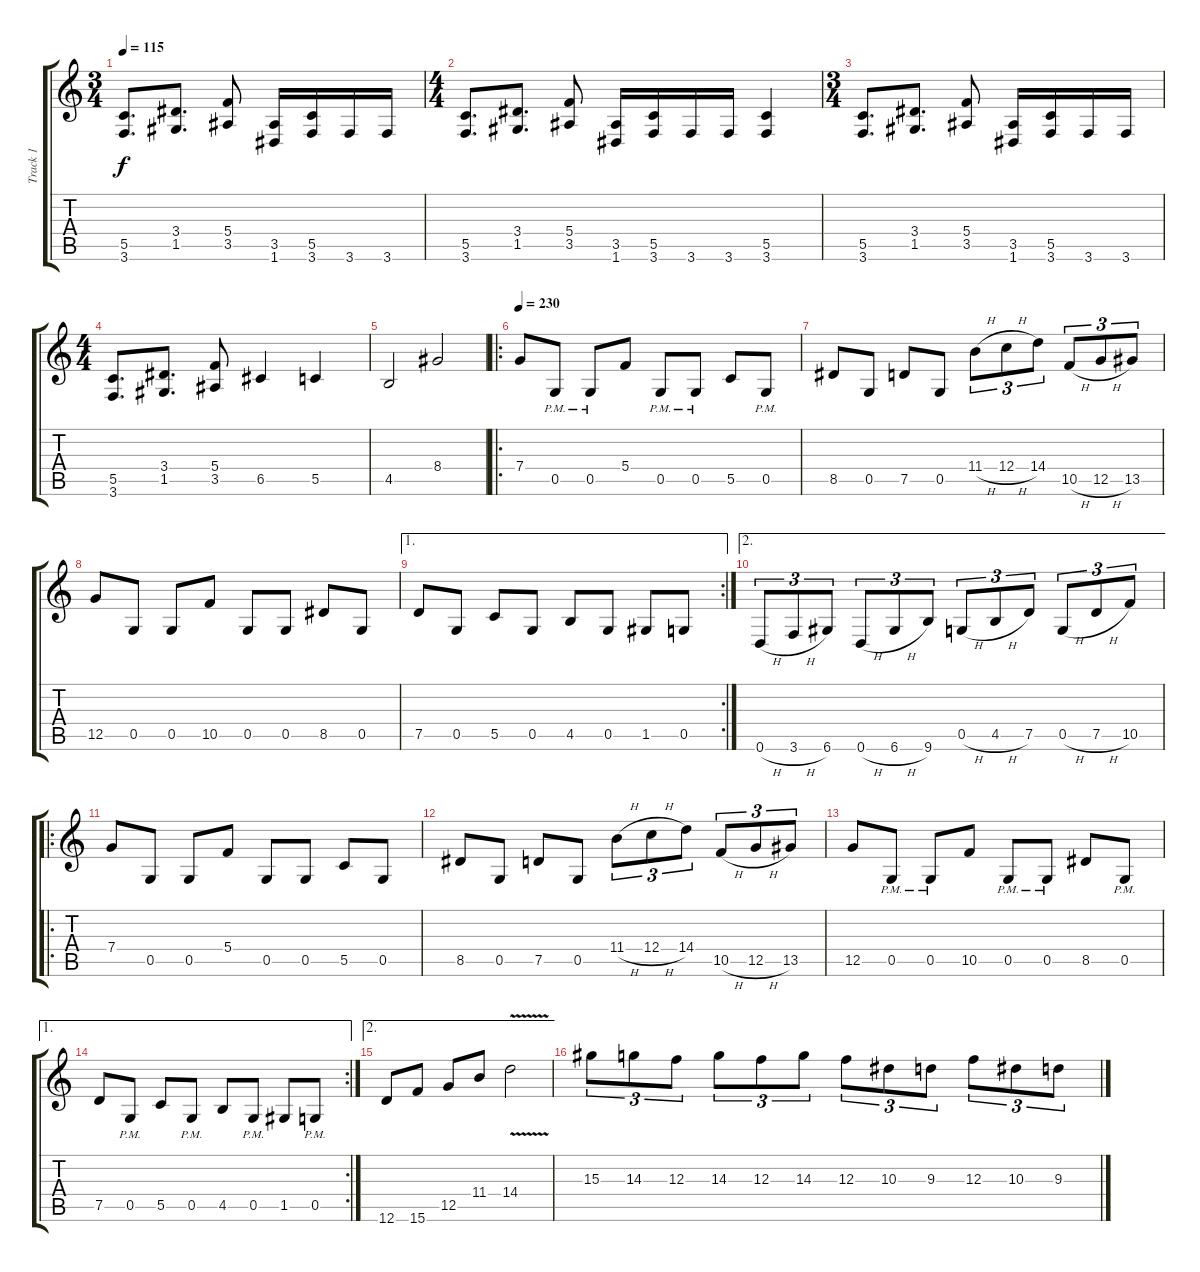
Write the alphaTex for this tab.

\track ("Track 1" "Track 1") {instrument distortionguitar}
\staff {score tabs}
\tuning (D4 A3 F3 C3 G2 D2) {hide}
\ts (3 4)
\tempo 115
\clef g2
\ks c
(5.5 3.6).8{d dy f} (3.4 1.5).8{d} (5.4 3.5).8 (3.5 1.6).16 (5.5 3.6).16 3.6.16 3.6.16 |
\ts (4 4)
(5.5 3.6).8{d} (3.4 1.5).8{d} (5.4 3.5).8 (3.5 1.6).16 (5.5 3.6).16 3.6.16 3.6.16 (5.5 3.6).4 |
\ts (3 4)
(5.5 3.6).8{d} (3.4 1.5).8{d} (5.4 3.5).8 (3.5 1.6).16 (5.5 3.6).16 3.6.16 3.6.16 |
\ts (4 4)
(5.5 3.6).8{d} (3.4 1.5).8{d} (5.4 3.5).8 6.5.4 5.5.4 |
4.5.2 8.4.2 |
\ro
\tempo 230
7.4.8 0.5{pm}.8 0.5{pm}.8 5.4.8 0.5{pm}.8 0.5{pm}.8 5.5.8 0.5{pm}.8 |
8.5.8 0.5.8 7.5.8 0.5.8 11.4{h}.8{tu (3 2)} 12.4{h}.8{tu (3 2)} 14.4.8{tu (3 2)} 10.5{h}.8{tu (3 2)} 12.5{h}.8{tu (3 2)} 13.5.8{tu (3 2)} |
12.5.8 0.5.8 0.5.8 10.5.8 0.5.8 0.5.8 8.5.8 0.5.8 |
\ae 1
\rc 2
7.5.8 0.5.8 5.5.8 0.5.8 4.5.8 0.5.8 1.5.8 0.5.8 |
\ae 2
0.6{h}.8{tu (3 2)} 3.6{h}.8{tu (3 2)} 6.6.8{tu (3 2)} 0.6{h}.8{tu (3 2)} 6.6{h}.8{tu (3 2)} 9.6.8{tu (3 2)} 0.5{h}.8{tu (3 2)} 4.5{h}.8{tu (3 2)} 7.5.8{tu (3 2)} 0.5{h}.8{tu (3 2)} 7.5{h}.8{tu (3 2)} 10.5.8{tu (3 2)} |
\ro
7.4.8 0.5.8 0.5.8 5.4.8 0.5.8 0.5.8 5.5.8 0.5.8 |
8.5.8 0.5.8 7.5.8 0.5.8 11.4{h}.8{tu (3 2)} 12.4{h}.8{tu (3 2)} 14.4.8{tu (3 2)} 10.5{h}.8{tu (3 2)} 12.5{h}.8{tu (3 2)} 13.5.8{tu (3 2)} |
12.5.8 0.5{pm}.8 0.5{pm}.8 10.5.8 0.5{pm}.8 0.5{pm}.8 8.5.8 0.5{pm}.8 |
\ae 1
\rc 2
7.5.8 0.5{pm}.8 5.5.8 0.5{pm}.8 4.5.8 0.5{pm}.8 1.5.8 0.5{pm}.8 |
\ae 2
12.6.8 15.6.8 12.5.8 11.4.8 14.4{v}.2 |
15.3.8{tu (3 2)} 14.3.8{tu (3 2)} 12.3.8{tu (3 2)} 14.3.8{tu (3 2)} 12.3.8{tu (3 2)} 14.3.8{tu (3 2)} 12.3.8{tu (3 2)} 10.3.8{tu (3 2)} 9.3.8{tu (3 2)} 12.3.8{tu (3 2)} 10.3.8{tu (3 2)} 9.3.8{tu (3 2)}
